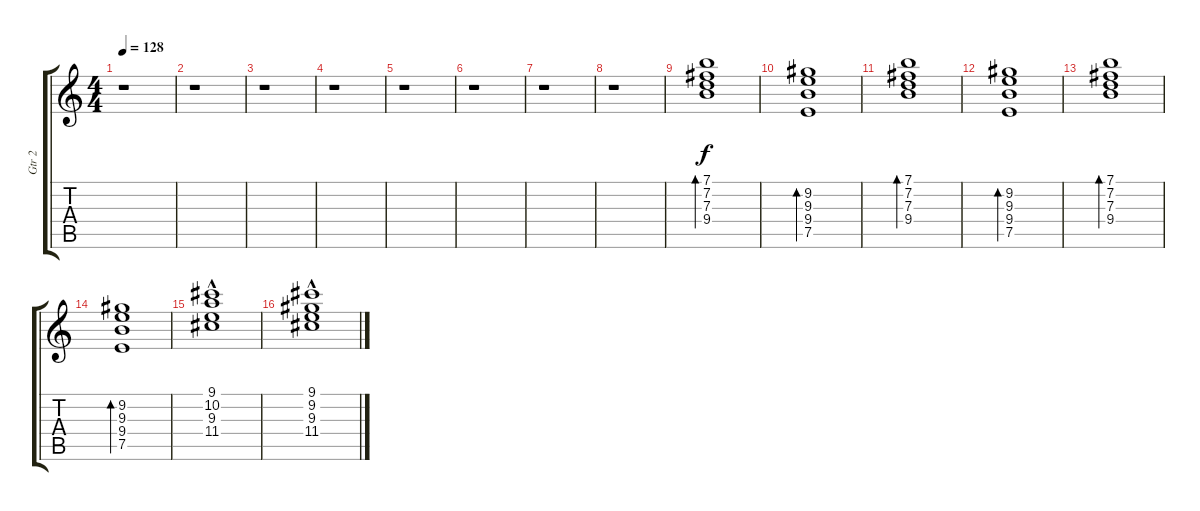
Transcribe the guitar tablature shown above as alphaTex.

\track ("Gtr 2" "Gtr 2") {instrument overdrivenguitar}
\staff {score tabs}
\tuning (E4 B3 G3 D3 A2 E2) {hide}
\ts (4 4)
\tempo 128
\clef g2
\ks c
r.1{dy f instrument overdrivenguitar} |
r.1 |
r.1 |
r.1 |
r.1 |
r.1 |
r.1 |
r.1 |
(7.1 7.2 7.3 9.4).1{bd 240} |
(9.2 9.3 9.4 7.5).1{bd 240} |
(7.1 7.2 7.3 9.4).1{bd 240} |
(9.2 9.3 9.4 7.5).1{bd 240} |
(7.1 7.2 7.3 9.4).1{bd 240} |
(9.2 9.3 9.4 7.5).1{bd 240} |
(9.1{hac} 10.2 9.3 11.4).1 |
(9.1{hac} 9.2 9.3 11.4).1
